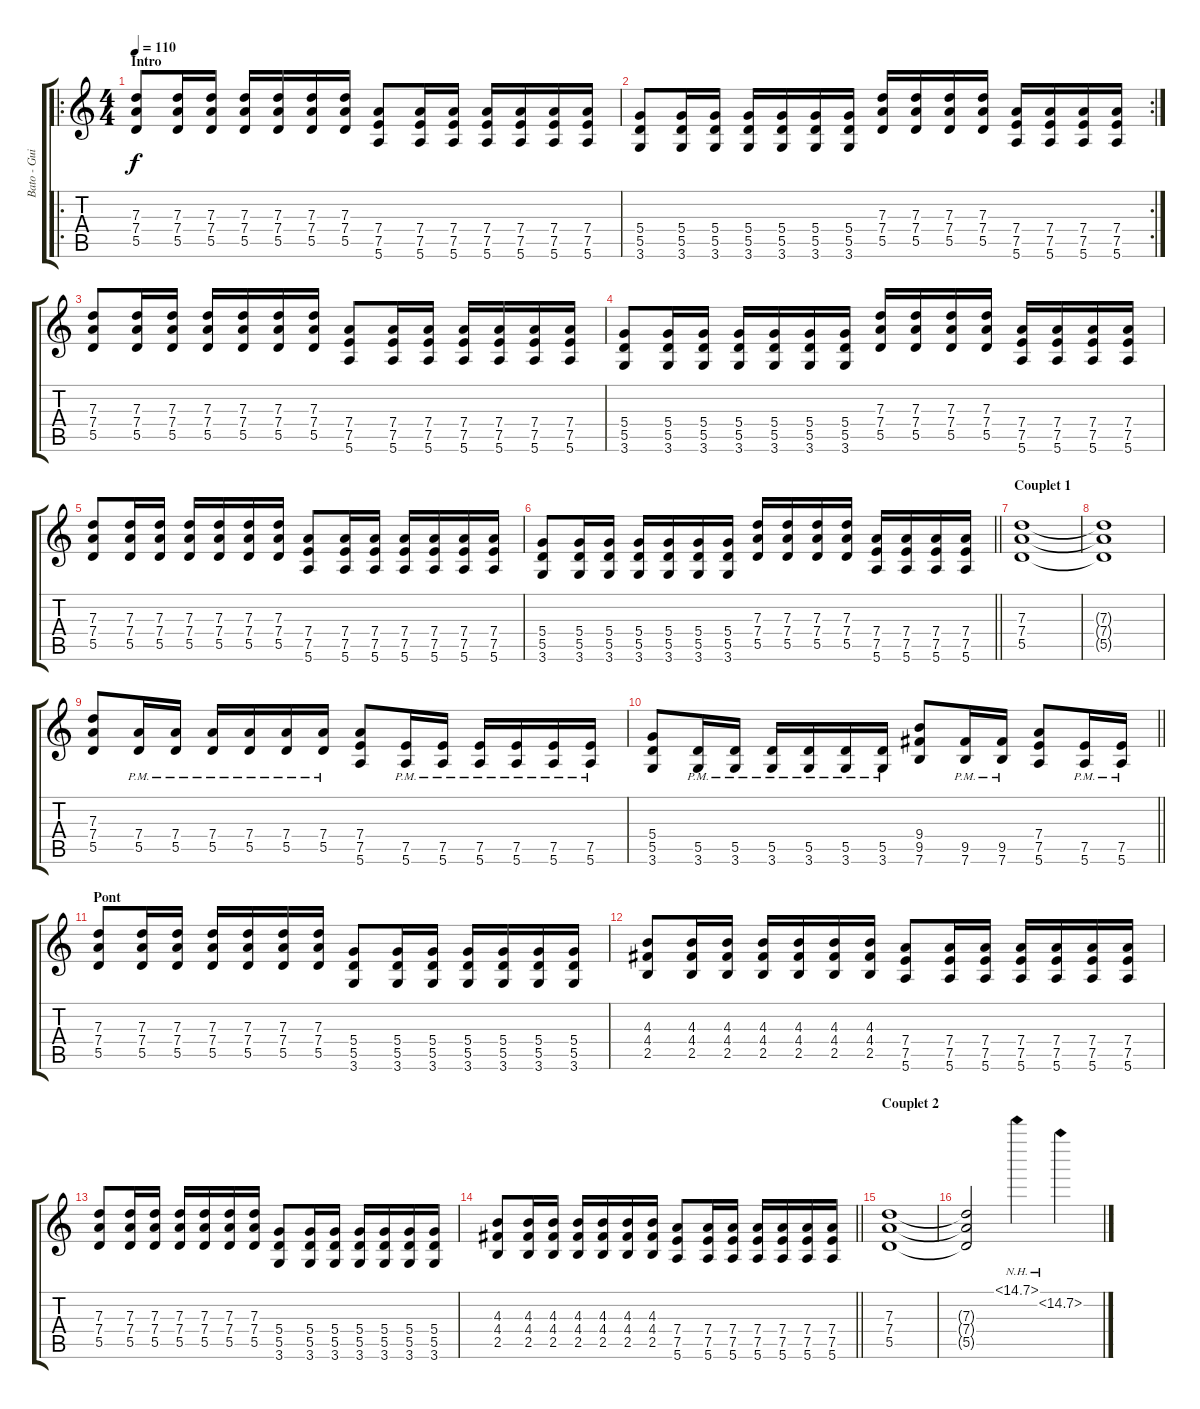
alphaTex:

\track ("Bato - Guitare" "Bato - Gui") {instrument overdrivenguitar}
\staff {score tabs}
\tuning (E4 B3 G3 D3 A2 E2) {hide}
\ro
\ts (4 4)
\section ("" "Intro")
\tempo 110
\clef g2
\ks c
(7.3 7.4 5.5).8{dy f instrument overdrivenguitar} (7.3 7.4 5.5).16 (7.3 7.4 5.5).16 (7.3 7.4 5.5).16 (7.3 7.4 5.5).16 (7.3 7.4 5.5).16 (7.3 7.4 5.5).16 (7.4 7.5 5.6).8 (7.4 7.5 5.6).16 (7.4 7.5 5.6).16 (7.4 7.5 5.6).16 (7.4 7.5 5.6).16 (7.4 7.5 5.6).16 (7.4 7.5 5.6).16 |
\rc 2
(5.4 5.5 3.6).8 (5.4 5.5 3.6).16 (5.4 5.5 3.6).16 (5.4 5.5 3.6).16 (5.4 5.5 3.6).16 (5.4 5.5 3.6).16 (5.4 5.5 3.6).16 (7.3 7.4 5.5).16 (7.3 7.4 5.5).16 (7.3 7.4 5.5).16 (7.3 7.4 5.5).16 (7.4 7.5 5.6).16 (7.4 7.5 5.6).16 (7.4 7.5 5.6).16 (7.4 7.5 5.6).16 |
(7.3 7.4 5.5).8 (7.3 7.4 5.5).16 (7.3 7.4 5.5).16 (7.3 7.4 5.5).16 (7.3 7.4 5.5).16 (7.3 7.4 5.5).16 (7.3 7.4 5.5).16 (7.4 7.5 5.6).8 (7.4 7.5 5.6).16 (7.4 7.5 5.6).16 (7.4 7.5 5.6).16 (7.4 7.5 5.6).16 (7.4 7.5 5.6).16 (7.4 7.5 5.6).16 |
(5.4 5.5 3.6).8 (5.4 5.5 3.6).16 (5.4 5.5 3.6).16 (5.4 5.5 3.6).16 (5.4 5.5 3.6).16 (5.4 5.5 3.6).16 (5.4 5.5 3.6).16 (7.3 7.4 5.5).16 (7.3 7.4 5.5).16 (7.3 7.4 5.5).16 (7.3 7.4 5.5).16 (7.4 7.5 5.6).16 (7.4 7.5 5.6).16 (7.4 7.5 5.6).16 (7.4 7.5 5.6).16 |
(7.3 7.4 5.5).8 (7.3 7.4 5.5).16 (7.3 7.4 5.5).16 (7.3 7.4 5.5).16 (7.3 7.4 5.5).16 (7.3 7.4 5.5).16 (7.3 7.4 5.5).16 (7.4 7.5 5.6).8 (7.4 7.5 5.6).16 (7.4 7.5 5.6).16 (7.4 7.5 5.6).16 (7.4 7.5 5.6).16 (7.4 7.5 5.6).16 (7.4 7.5 5.6).16 |
\barLineRight lightlight
(5.4 5.5 3.6).8 (5.4 5.5 3.6).16 (5.4 5.5 3.6).16 (5.4 5.5 3.6).16 (5.4 5.5 3.6).16 (5.4 5.5 3.6).16 (5.4 5.5 3.6).16 (7.3 7.4 5.5).16 (7.3 7.4 5.5).16 (7.3 7.4 5.5).16 (7.3 7.4 5.5).16 (7.4 7.5 5.6).16 (7.4 7.5 5.6).16 (7.4 7.5 5.6).16 (7.4 7.5 5.6).16 |
\section ("" "Couplet 1")
(7.3 7.4 5.5).1{volume 0} |
(7.3{t} 7.4{t} 5.5{t}).1 |
(7.3 7.4 5.5).8{volume 12} (7.4{pm} 5.5{pm}).16 (7.4{pm} 5.5{pm}).16 (7.4{pm} 5.5{pm}).16 (7.4{pm} 5.5{pm}).16 (7.4{pm} 5.5{pm}).16 (7.4{pm} 5.5{pm}).16 (7.4 7.5 5.6).8 (7.5{pm} 5.6{pm}).16 (7.5{pm} 5.6{pm}).16 (7.5{pm} 5.6{pm}).16 (7.5{pm} 5.6{pm}).16 (7.5{pm} 5.6{pm}).16 (7.5{pm} 5.6{pm}).16 |
\barLineRight lightlight
(5.4 5.5 3.6).8 (5.5{pm} 3.6{pm}).16 (5.5{pm} 3.6{pm}).16 (5.5{pm} 3.6{pm}).16 (5.5{pm} 3.6{pm}).16 (5.5{pm} 3.6{pm}).16 (5.5{pm} 3.6{pm}).16 (9.4 9.5 7.6).8 (9.5{pm} 7.6{pm}).16 (9.5{pm} 7.6{pm}).16 (7.4 7.5 5.6).8 (7.5{pm} 5.6{pm}).16 (7.5{pm} 5.6{pm}).16 |
\section ("" "Pont")
(7.3 7.4 5.5).8 (7.3 7.4 5.5).16 (7.3 7.4 5.5).16 (7.3 7.4 5.5).16 (7.3 7.4 5.5).16 (7.3 7.4 5.5).16 (7.3 7.4 5.5).16 (5.4 5.5 3.6).8 (5.4 5.5 3.6).16 (5.4 5.5 3.6).16 (5.4 5.5 3.6).16 (5.4 5.5 3.6).16 (5.4 5.5 3.6).16 (5.4 5.5 3.6).16 |
(4.3 4.4 2.5).8 (4.3 4.4 2.5).16 (4.3 4.4 2.5).16 (4.3 4.4 2.5).16 (4.3 4.4 2.5).16 (4.3 4.4 2.5).16 (4.3 4.4 2.5).16 (7.4 7.5 5.6).8 (7.4 7.5 5.6).16 (7.4 7.5 5.6).16 (7.4 7.5 5.6).16 (7.4 7.5 5.6).16 (7.4 7.5 5.6).16 (7.4 7.5 5.6).16 |
(7.3 7.4 5.5).8 (7.3 7.4 5.5).16 (7.3 7.4 5.5).16 (7.3 7.4 5.5).16 (7.3 7.4 5.5).16 (7.3 7.4 5.5).16 (7.3 7.4 5.5).16 (5.4 5.5 3.6).8 (5.4 5.5 3.6).16 (5.4 5.5 3.6).16 (5.4 5.5 3.6).16 (5.4 5.5 3.6).16 (5.4 5.5 3.6).16 (5.4 5.5 3.6).16 |
\barLineRight lightlight
(4.3 4.4 2.5).8 (4.3 4.4 2.5).16 (4.3 4.4 2.5).16 (4.3 4.4 2.5).16 (4.3 4.4 2.5).16 (4.3 4.4 2.5).16 (4.3 4.4 2.5).16 (7.4 7.5 5.6).8 (7.4 7.5 5.6).16 (7.4 7.5 5.6).16 (7.4 7.5 5.6).16 (7.4 7.5 5.6).16 (7.4 7.5 5.6).16 (7.4 7.5 5.6).16 |
\section ("" "Couplet 2")
(7.3 7.4 5.5).1{volume 0} |
(7.3{t} 7.4{t} 5.5{t}).2 14.1{nh}.4{volume 16 balance 16} 15.2{nh}.4{volume 16 balance 16}
